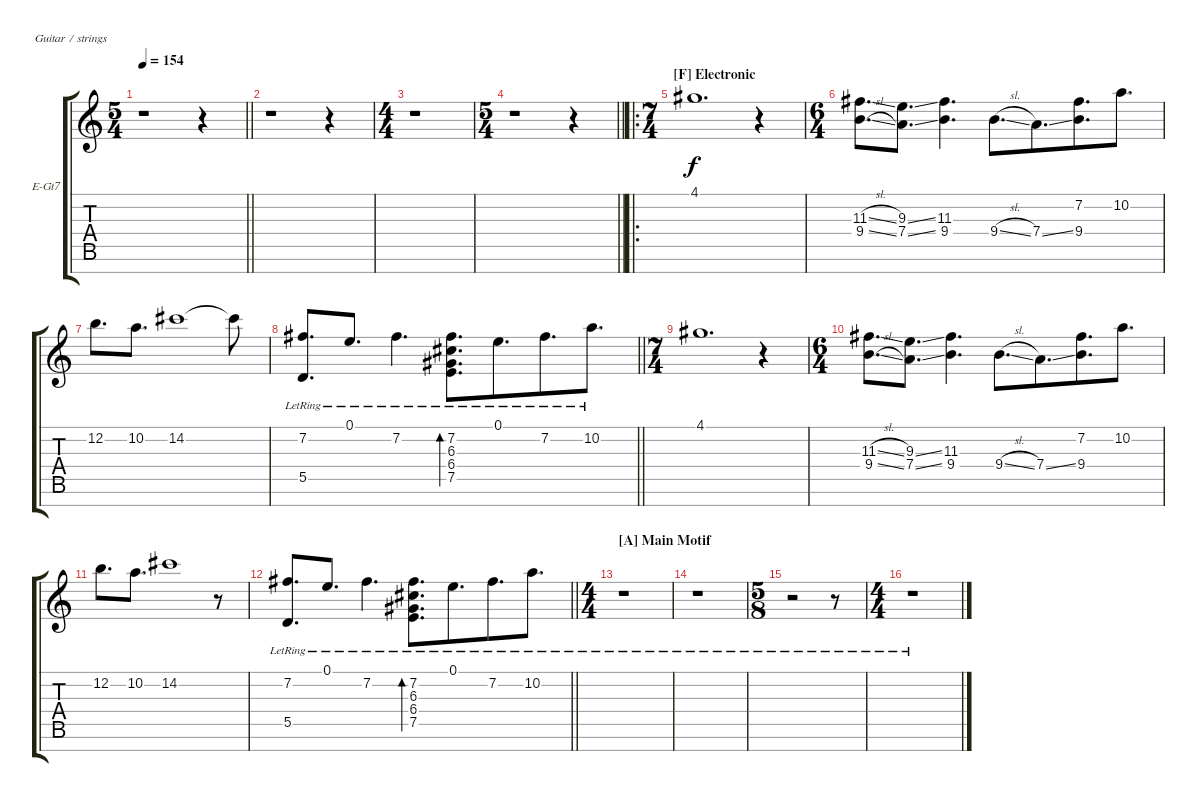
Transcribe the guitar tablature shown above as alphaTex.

\bracketExtendMode groupsimilarinstruments
\firstSystemTrackNameOrientation horizontal
\otherSystemsTrackNameOrientation horizontal
\track ("Tosin Abasi - Clean Sub" "E-Gt7") {instrument electricguitarclean}
\staff {score tabs}
\tuning (E4 B3 G3 D3 A2 E2 B1)
\ts (5 4)
\beaming (8 2 2 2 4)
\tempo 154
\clef g2
\barLineRight lightlight
\ks c
r.1{dy f} r.4 |
\section ("" "")
r.1 r.4 |
\ts (4 4)
\beaming (8 2 2 2 2)
r.1 |
\ts (5 4)
\beaming (8 2 2 2 4)
\barLineRight lightlight
r.1 r.4 |
\ro
\ts (7 4)
\beaming (8 2 2 2 8)
\section ("F" "Electronic")
4.1.1{d} r.4 |
\ts (6 4)
\beaming (8 2 2 2 6)
(11.3{sl} 9.4{sl}).8{d} (9.3{ss} 7.4{ss}).8{d} (11.3 9.4).4{d} 9.4{sl}.8{d} 7.4{ss}.8{d} (7.2 9.4).8{d} 10.2.8{d} |
12.2.8{d} 10.2.8{d} 14.2.1 14.2{t}.8 |
\barLineRight lightlight
(7.2{lr} 5.5{lr}).8{d} 0.1{lr}.8{d} 7.2{lr}.4{d} (7.2{lr} 6.3{lr} 6.4{lr} 7.5{lr}).8{d bd 240} 0.1{lr}.8{d} 7.2{lr}.8{d} 10.2{lr}.8{d} |
\ts (7 4)
\beaming (8 2 2 2 8)
4.1.1{d} r.4 |
\ts (6 4)
\beaming (8 2 2 2 6)
(11.3{sl} 9.4{sl}).8{d} (9.3{ss} 7.4{ss}).8{d} (11.3 9.4).4{d} 9.4{sl}.8{d} 7.4{ss}.8{d} (7.2 9.4).8{d} 10.2.8{d} |
12.2.8{d} 10.2.8{d} 14.2.1 r.8 |
\barLineRight lightlight
(7.2{lr} 5.5{lr}).8{d} 0.1{lr}.8{d} 7.2{lr}.4{d} (7.2{lr} 6.3{lr} 6.4{lr} 7.5{lr}).8{d bd 240} 0.1{lr}.8{d} 7.2{lr}.8{d} 10.2{lr}.8{d} |
\ts (4 4)
\beaming (8 2 2 2 2)
\section ("A" "Main Motif")
r.1 |
r.1 |
\ts (5 8)
\beaming (8 2 2 2 2)
r.2 r.8 |
\ts (4 4)
\beaming (8 2 2 2 2)
r.1
